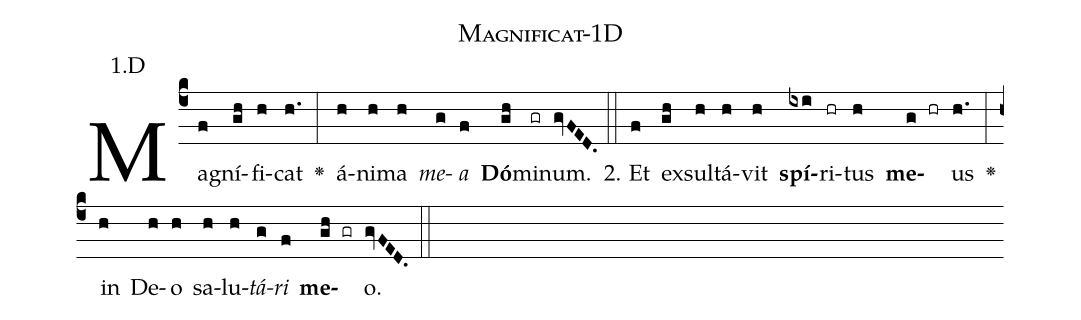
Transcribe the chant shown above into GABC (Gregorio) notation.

name: Magnificat-1D;
annotation: 1.D;
%%
(c4)Ma(f)gní(gh)fi(h)cat(h.) <v>\greheightstar</v>(:) á(h)ni(h)ma(h) <i>me</i>(g)<i>a</i>(f) <b>Dó</b>(gh)mi(gr)num.(gvFED.) (::)
2. Et(f) ex(gh)sul(h)tá(h)vit(h) <b>spí</b>(ixi)ri(hr)tus(h) <b>me</b>(g hr)us(h.) <v>\greheightstar</v>(:) in(h) De(h)o(h) sa(h)lu(h)<i>tá</i>(g)<i>ri</i>(f) <b>me</b>(gh gr)o.(gvFED.) (::)


%E(h) u(h) o(g) u(f) a(gh) e.(gvFED.) (::)
